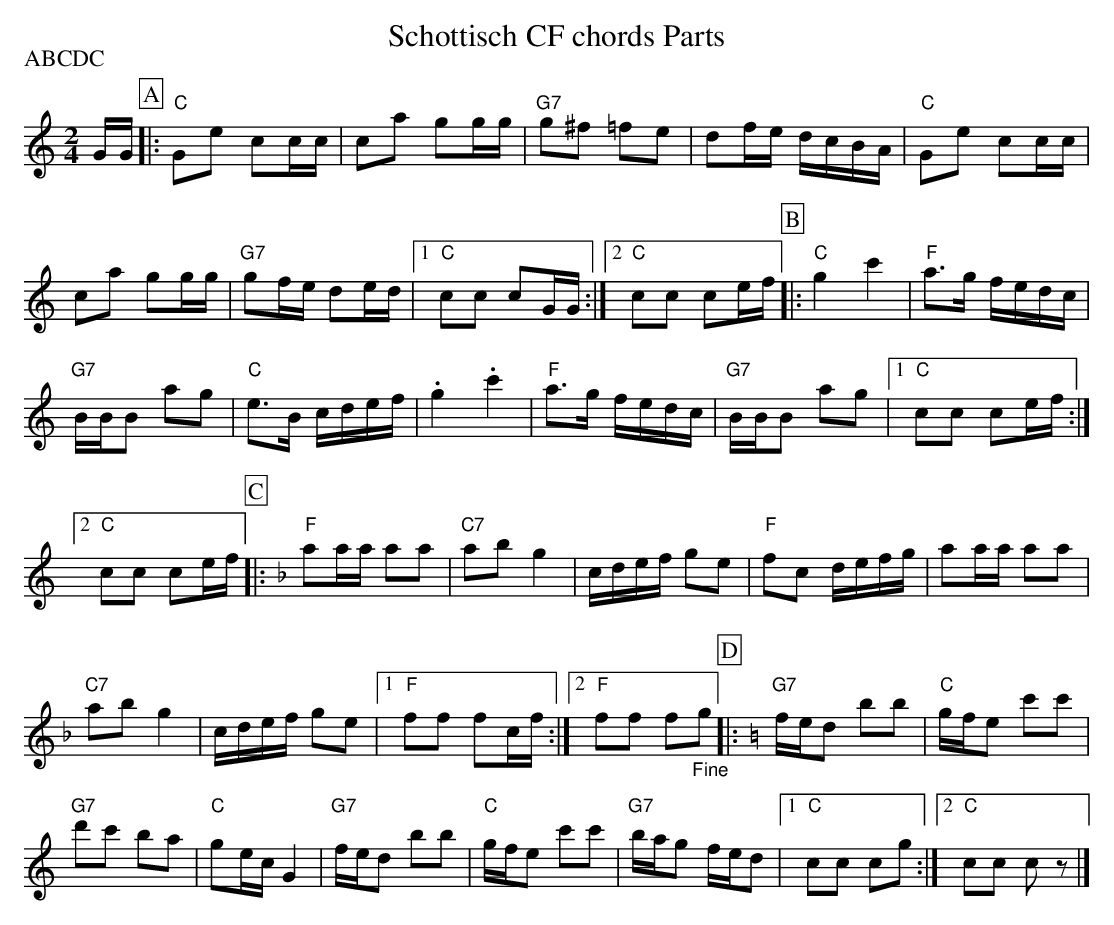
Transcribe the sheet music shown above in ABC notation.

X:1
T: Schottisch CF chords Parts
P:ABCDC
M:2/4
L:1/16
K:C %%MIDI gchordon
GG [P:A] |: "C"G2e2 c2cc | c2a2 g2gg | "G7"g2^f2 =f2e2 | d2fe dcBA | "C"G2e2 c2cc |
c2a2 g2gg | "G7"g2fe d2ed |1 "C"c2c2 c2GG :|2 "C"c2c2 c2ef [P:B] |: "C"g4c'4 | "F"a3g fedc |
"G7"BBB2 a2g2 | "C"e3B cdef | .g4.c'4 | "F"a3g fedc | "G7"BBB2 a2g2 |1 "C"c2c2 c2ef :|2
"C"c2c2 c2ef [P:C] |: [K:F] "F"a2aa a2a2 | "C7"a2b2 g4 | cdef g2e2 | "F"f2c2 defg | a2aa a2a2 |
"C7"a2b2g4 | cdef g2e2 |1 "F"f2f2 f2cf :|2 "F"f2f2 f2"_Fine"g2 [P:D] |: [K:C] "G7"fed2 b2b2 | "C"gfe2 c'2c'2 |
"G7"d'2c'2 b2a2 | "C"g2ecG4 | "G7"fed2 b2b2 | "C"gfe2 c'2c'2 | "G7"bag2 fed2 |1 "C"c2c2 c2g2 :|2 "C"c2c2 c2z2 |]
